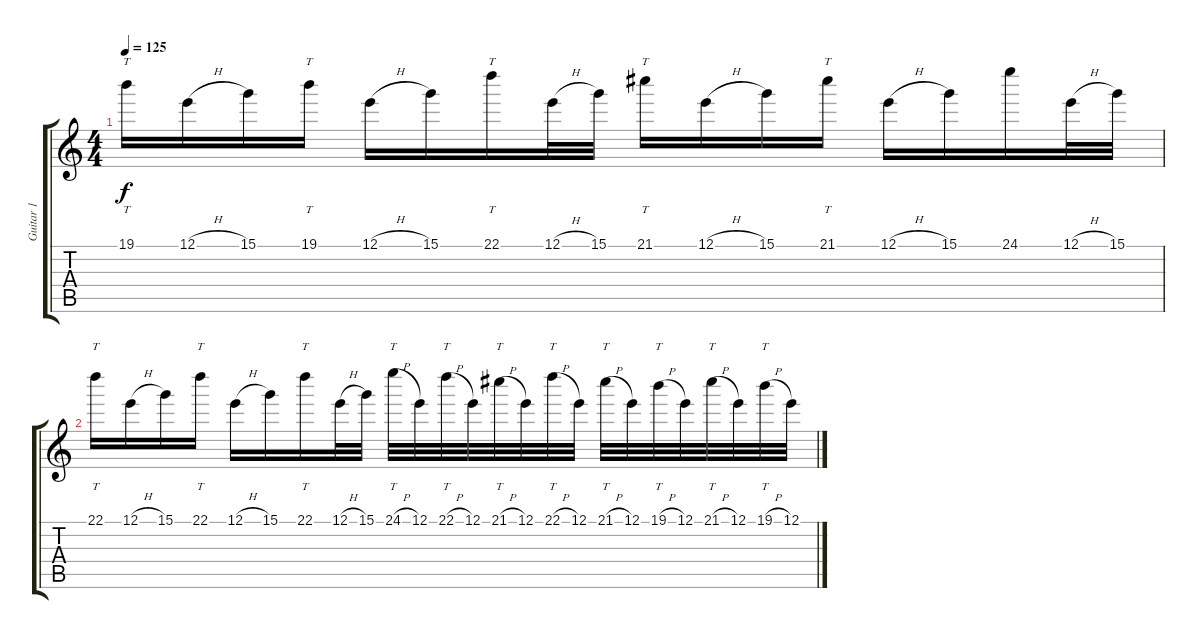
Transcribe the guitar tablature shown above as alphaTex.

\track ("Guitar 1" "Guitar 1") {instrument distortionguitar}
\staff {score tabs}
\tuning (E4 B3 G3 D3 A2 D2) {hide}
\ts (4 4)
\tempo 125
\clef g2
\ks c
19.1.16{tt dy f} 12.1{h}.16 15.1.16 19.1.16{tt} 12.1{h}.16 15.1.16 22.1.16{tt} 12.1{h}.32 15.1.32 21.1.16{tt} 12.1{h}.16 15.1.16 21.1.16{tt} 12.1{h}.16 15.1.16 24.1.16 12.1{h}.32 15.1.32 |
22.1.16{tt} 12.1{h}.16 15.1.16 22.1.16{tt} 12.1{h}.16 15.1.16 22.1.16{tt} 12.1{h}.32 15.1.32 24.1{h}.32{tt} 12.1.32 22.1{h}.32{tt} 12.1.32 21.1{h}.32{tt} 12.1.32 22.1{h}.32{tt} 12.1.32 21.1{h}.32{tt} 12.1.32 19.1{h}.32{tt} 12.1.32 21.1{h}.32{tt} 12.1.32 19.1{h}.32{tt} 12.1.32
